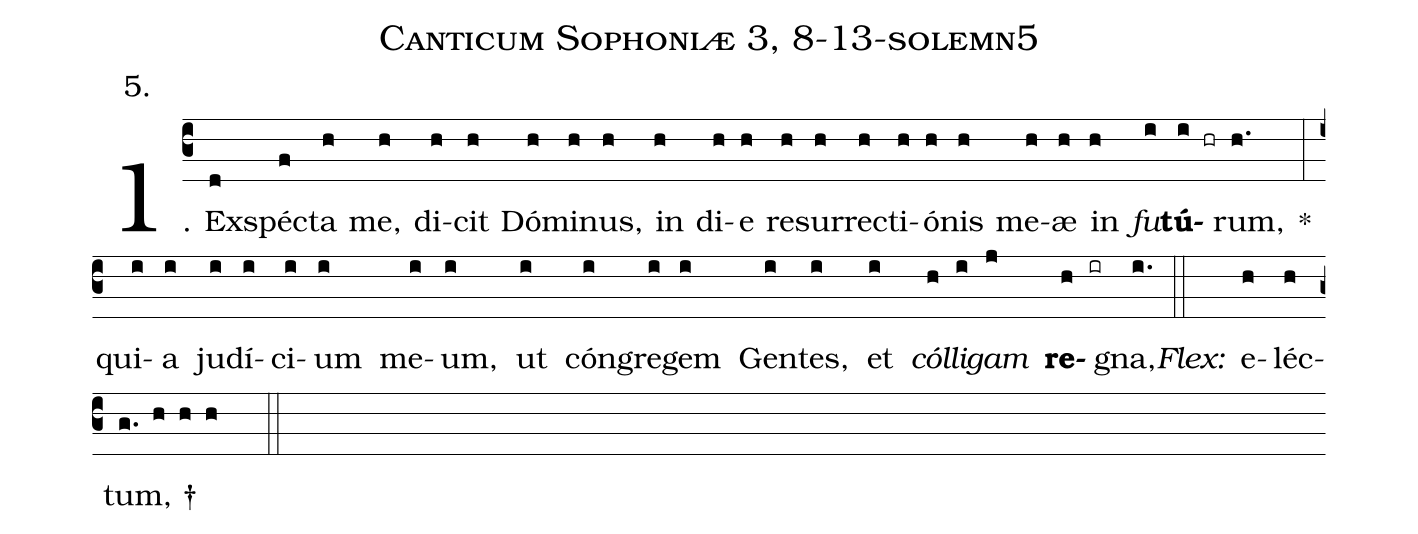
name: Canticum Sophoniæ 3, 8-13-solemn5;
annotation: 5.;
%%
(c3)1. Ex(d)spéc(f)ta(h) me,(h) di(h)cit(h) Dó(h)mi(h)nus,(h) in(h) di(h)e(h) re(h)sur(h)rec(h)ti(h)ó(h)nis(h) me(h)æ(h) in(h) <i>fu</i>(i)<b>tú</b>(i hr)rum,(h.) *(:) qui(i)a(i) ju(i)dí(i)ci(i)um(i) me(i)um,(i) ut(i) cón(i)gre(i)gem(i) Gen(i)tes,(i) et(i) <i>cól</i>(h)<i>li</i>(i)<i>gam</i>(j) <b>re</b>(h ir)gna,(i.) (::)
<i>Flex:</i>()  e(h)léc(h)tum, †(g. h h h  ::)
